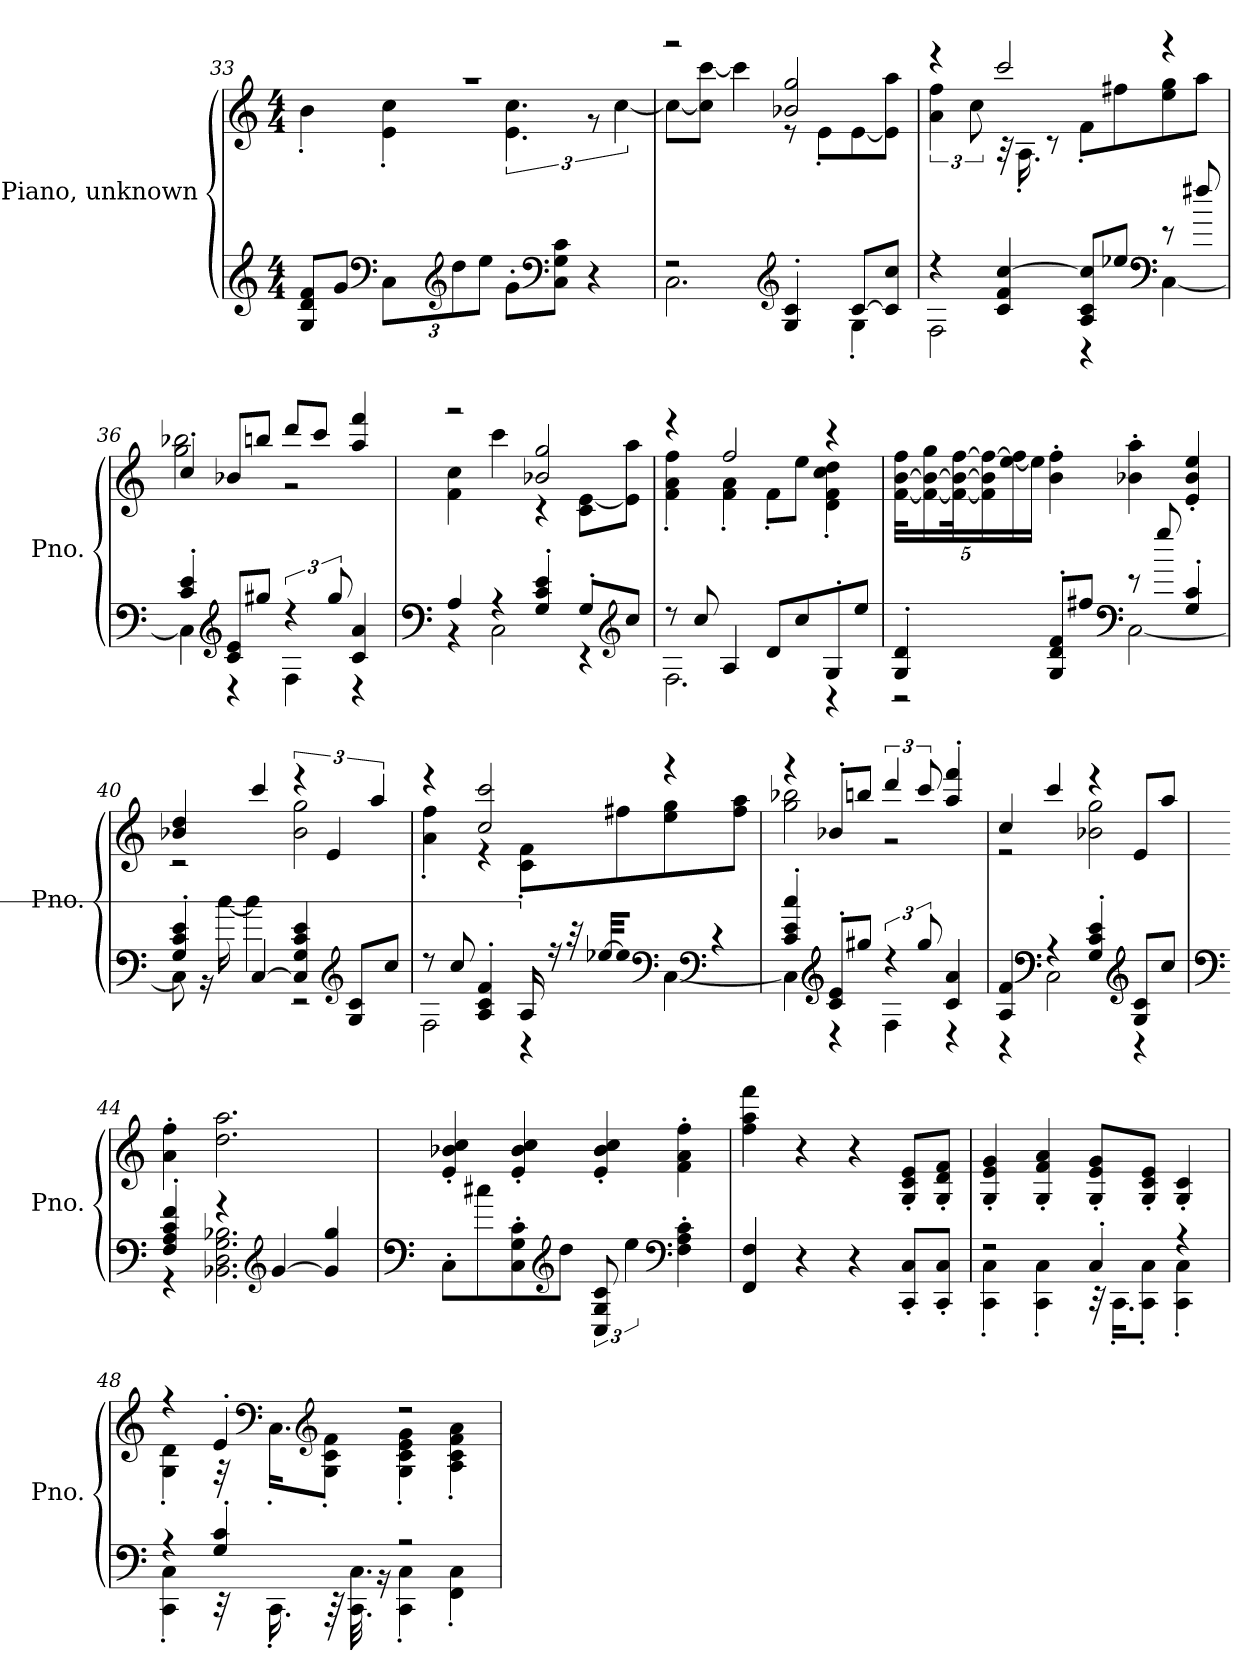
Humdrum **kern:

**kern	**kern
*part1	*part1
*staff2	*staff1
*I"Piano, unknown	*
*I'Pno.	*
*clefG2	*clefG2
*k[]	*k[]
*M4/4	*M4/4
=33	=33
*	*^
8G/ 8d/ 8f/L	1r	4b'\
8g/J	.	.
*clefF4	*	*
*Xbrackettup	*	*
12C\L	.	4e\' 4cc\'
*clefG2	*	*
12dd\	.	.
12ee\J	.	.
8g'\L	.	6.e\ 6.cc\
*clefF4	*	*
8C\ 8G\ 8c\J	.	.
4r	.	12r
.	.	[6cc\
=34	=34	=34
*^	*	*
2r	2.C\	2r	8cc\L_
.	.	.	8cc\] [8ccc\J
.	.	.	4ccc\]
*clefG2	*	*	*
4G/' 4c/'	.	2b-X/ 2gg/	8r
.	.	.	8e'\L
[8c/L	4G'\	.	[8e\
8c/] 8cc/J	.	.	8e\] 8aa\J
!!LO:LB:g=z	!!
=35	=35	=35	=35
4r	2F\	4r	6a\ 6ff\
.	.	.	12cc\
4c/ 4f/ [4cc/	.	2ccc/	32r
.	.	.	16.A'\
.	.	.	8r
8A/ 8c/ 8cc/]L	4r	.	8f'\L
8ee-X/J	.	.	8ff#X\
*clefF4	*	*	*
8r	[4C\	4r	8ee\ 8gg\
8ff#X/	.	.	8aa\J
=36	=36	=36	=36
4c/' 4e/'	4C\]	4cc'/	2gg\ 2bb-X\
*clefG2	*	*	*
8c/ 8e/L	4r	8b-X/L	.
8gg#X/J	.	8bbn/J	.
*brackettup	*	*	*
6r	4F\	8ddd/L	2r
.	.	8ccc/J	.
12gg#/	.	.	.
4c/ 4a/	4r	4aa/ 4fff/	.
=37	=37	=37	=37
*clefF4	*	*	*
4A/	4r	2r	4f\ 4cc\
4r	2C\	.	4ccc\
4G/' 4c/' 4e/'	.	2b-X/ 2gg/	4r
8G'/L	4r	.	8c\ [8e\L
*clefG2	*	*	*
8cc/J	.	.	8e\] 8aa\J
=38	=38	=38	=38
8r	2.F\	4r	4f\' 4a\' 4ff\'
8cc/	.	.	.
4A/	.	2ff/	4f\' 4a\'
8d/L	.	.	8f'\L
8cc/	.	.	8ee\J
8G'/	4r	4r	4d\' 4f\' 4cc\' 4dd\'
8ee/J	.	.	.
*	*	*v	*v
!!LO:PB:g=z
=39	=39	=39
*	*	*Xbrackettup
4G/' 4d/'	2r	[40f\ [40b\ 40ff\KLL
.	.	20f\_ 20b\_ 20gg\
.	.	40f\_ 40b\_ [40ff\K
.	.	20f\] 20b\] 20ff\_
.	.	[20ee\ 20ff\]
.	.	20ee\JJ]
8G/' 8d/' 8f/'L	.	4b\' 4ff\'
8ff#X/J	.	.
*clefF4	*	*
8r	[2C\	4b-X\' 4aa\'
8gg/	.	.
4G/' 4c/'	.	4e/' 4b-/' 4ee/'
=40	=40	=40
*	*	*^
4G/' 4c/' 4e/'	8C\]	4b-X/ 4dd/	2r
.	16r	.	.
.	[16cc\	.	.
[4C/	4cc\]	4ccc/	.
*	*	*brackettup	*
4C/] 4G/ 4c/ 4e/	2r	6r	2b-\ 2gg\
.	.	6e/	.
*clefG2	*	*	*
8G/ 8c/L	.	.	.
.	.	6aa/	.
8cc/J	.	.	.
=41	=41	=41	=41
8r	2F\	4r	4a\' 4ff\'
8cc/	.	.	.
4A/' 4c/' 4f/'	.	2cc/ 2ccc/	4r
24A/	4r	.	8c\' 8f\'L
24r	.	.	.
48r	.	.	.
[48ee-X/KKL	.	.	.
8ee-/J]	.	.	8ff#X\
*clefF4	*	*	*
4r	[4C\	4r	8ee\ 8gg\
.	.	.	8ff#\ 8aa\J
!!LO:LB:g=z	!!
=42	=42	=42	=42
4c/' 4e/' 4cc/'	4C\]	4r	2gg\ 2bb-X\
*clefG2	*	*	*
8c/' 8e/'L	4r	8b-X'/L	.
8gg#X/J	.	8bbn/J	.
6r	4F\	6ddd/	2r
12gg#/	.	12ccc/	.
4c/ 4a/	4r	4aa/' 4fff/'	.
=43	=43	=43	=43
4A/ 4f/	4r	4cc/	2r
*clefF4	*	*	*
4r	2C\	4ccc/	.
4G/' 4c/' 4e/'	.	4r	2b-X\ 2gg\
*clefG2	*	*	*
8G/ 8c/L	4r	8e/L	.
8cc/J	.	8aa/J	.
*	*	*v	*v
=44	=44	=44
*clefF4	*	*
4F/' 4A/' 4c/' 4f/'	4r	4a\' 4ff\'
4r	2.BB-X\ 2.D\ 2.G\ 2.B-X\	2.dd\ 2.aa\
*clefG2	*	*
[4g/	.	.
4g/] 4gg/	.	.
*v	*v	*
!!LO:LB:g=z
=45	=45
*clefF4	*
8C'\L	4e/' 4b-X/' 4cc/'
8cc#X\	.
8C\' 8G\' 8c\'	4e/' 4b-/' 4cc/'
*clefG2	*
8dd\J	.
12C/ 12G/ 12c/	4e/' 4b-/' 4cc/'
6ee\	.
*clefF4	*
4F\' 4A\' 4c\'	4f\' 4a\' 4ff\'
=46	=46
4FF/ 4F/	4ff\ 4aa\ 4fff\
4r	4r
4r	4r
8CC/' 8C/'L	8G/' 8c/' 8e/'L
8CC/' 8C/'J	8G/' 8d/' 8f/'J
=47	=47
*^	*
2r	4CC\' 4C\'	4G/' 4e/' 4g/'
.	4CC\' 4C\'	4G/' 4f/' 4a/'
4C'/	32r	8G/' 8e/' 8g/'L
.	16.CC'\KL	.
.	8CC\' 8C\'J	8G/' 8c/' 8e/'J
4r	4CC\' 4C\'	4G/' 4c/'
=48	=48	=48
*	*	*^
4r	4CC\' 4C\'	4r	4G\' 4d\'
4G/' 4c/'	32r	4e'/	32r
*	*	*clefF4	*
.	16.CC'\	.	16.C'\KL
*	*	*clefG2	*
.	64r	.	8G\' 8c\' 8f\'J
.	32.CC\ 32.C\	.	.
.	16r	.	.
2r	4CC\' 4C\'	2r	4G\' 4c\' 4e\' 4g\'
.	4FF\' 4C\'	.	4A\' 4c\' 4f\' 4a\'
*v	*v	*	*
*	*v	*v
=	=
*-	*-
